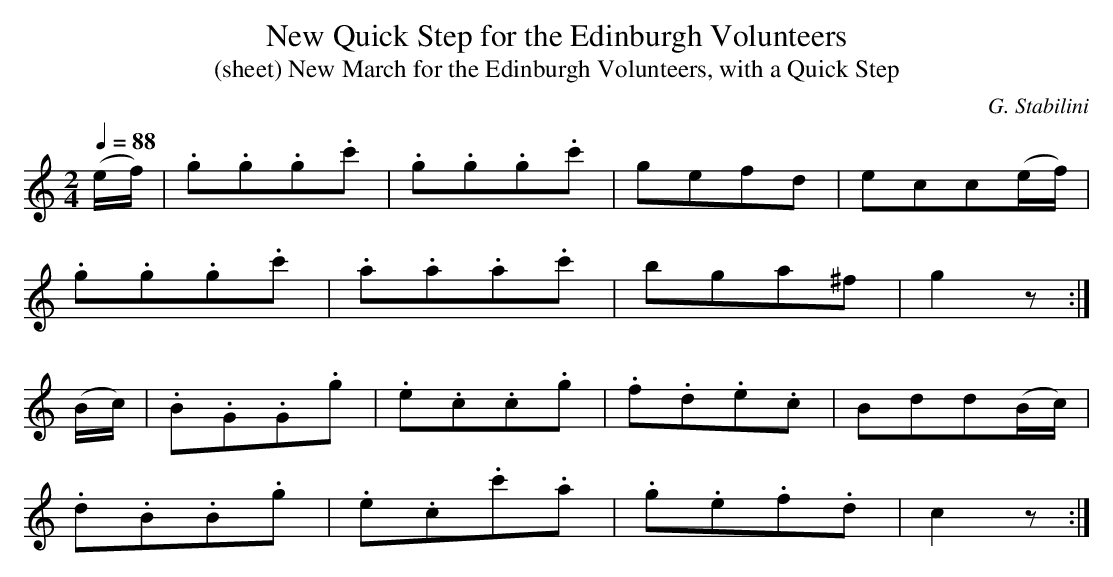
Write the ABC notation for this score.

X:1
T:New Quick Step for the Edinburgh Volunteers
T:(sheet) New March for the Edinburgh Volunteers, with a Quick Step
C:G. Stabilini
M:2/4
L:1/8
Q:1/4=88
K:C
(e/f/)|.g.g.g.c'|.g.g.g.c'| gefd   |ecc(e/f/)|
       .g.g.g.c'|.a.a.a.c'| bga^f  |g2z     :|
(B/c/)|.B.G.G.g |.e.c.c.g |.f.d.e.c|Bdd(B/c/)|
       .d.B.B.g |.e.c.c'.a|.g.e.f.d|c2z     :|
